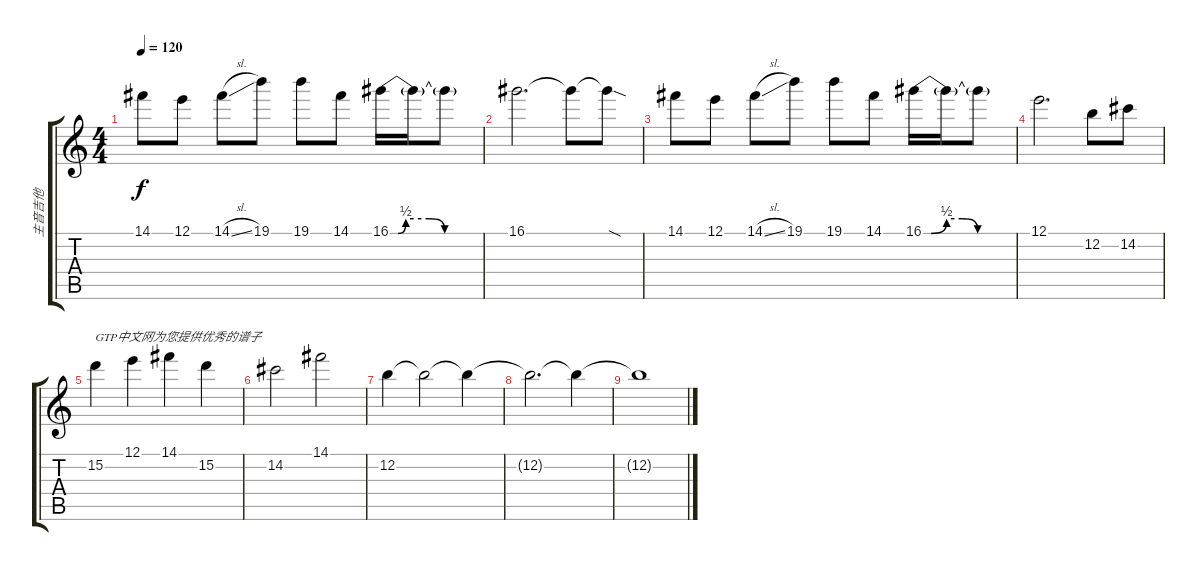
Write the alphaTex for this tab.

\track ("主音吉他" "主音吉他") {instrument overdrivenguitar}
\staff {score tabs}
\tuning (E4 B3 G3 D3 A2 E2) {hide}
\ts (4 4)
\tempo 120
\clef g2
\ks c
14.1.8{dy f} 12.1.8 14.1{sl}.8 19.1.8 19.1.8 14.1.8 16.1{be (custom 0 0 5 0 10 2 15 2 20 2 25 2 35 0 60 0)}.16 16.1{t}.16 16.1{t}.8 |
16.1.2{d} 16.1{t}.8 16.1{sod t}.8 |
14.1.8 12.1.8 14.1{sl}.8 19.1.8 19.1.8 14.1.8 16.1{be (custom 0 0 5 0 15 2 20 2 25 2 35 0 60 0)}.16 16.1{t}.16 16.1{t}.8 |
12.1.2{d} 12.2.8 14.2.8 |
15.2.4{txt "GTP中文网为您提供优秀的谱子"} 12.1.4 14.1.4 15.2.4 |
14.2.2 14.1.2 |
12.2.4 12.2{t}.2{volume 2} 12.2{t}.4 |
12.2{t}.2{d} 12.2{t}.4 |
12.2{t}.1
